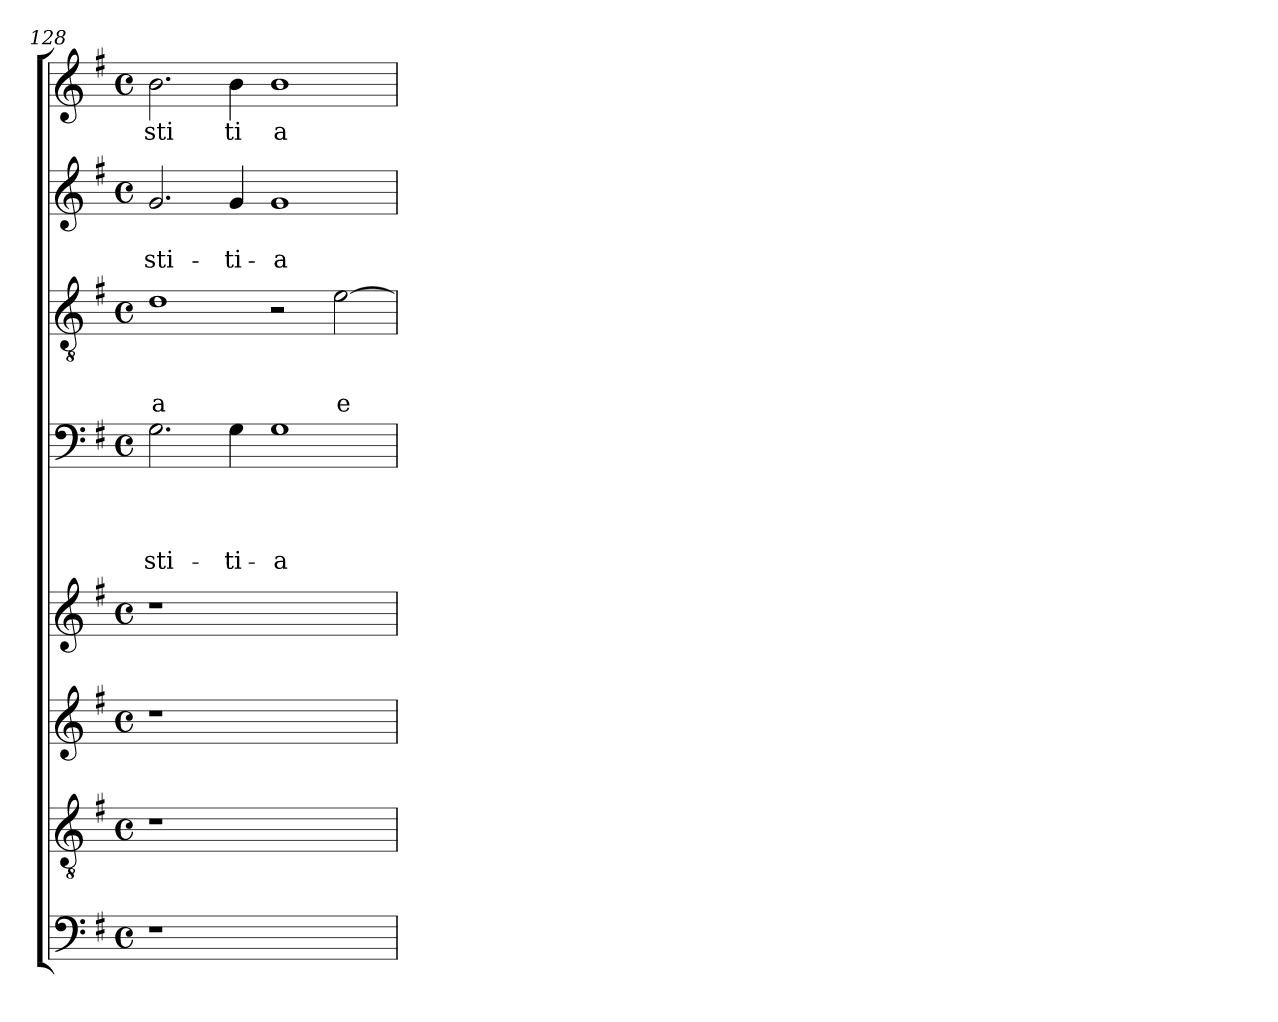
**kern	**kern	**kern	**kern	**kern	**text	**text	**text	**text	**kern	**text	**text	**text	**kern	**text	**text	**kern	**text
*part8	*part7	*part6	*part5	*part4	*part4	*part4	*part4	*part4	*part3	*part3	*part3	*part3	*part2	*part2	*part2	*part1	*part1
*staff8	*staff7	*staff6	*staff5	*staff4	*staff4	*staff4	*staff4	*staff4	*staff3	*staff3	*staff3	*staff3	*staff2	*staff2	*staff2	*staff1	*staff1
*clefF4	*clefGv2	*clefG2	*clefG2	*clefF4	*	*	*	*	*clefGv2	*	*	*	*clefG2	*	*	*clefG2	*
*k[f#]	*k[f#]	*k[f#]	*k[f#]	*k[f#]	*	*	*	*	*k[f#]	*	*	*	*k[f#]	*	*	*k[f#]	*
*G:	*G:	*G:	*G:	*G:	*	*	*	*	*G:	*	*	*	*G:	*	*	*G:	*
*M4/4	*M4/4	*M4/4	*M4/4	*M4/4	*	*	*	*	*M4/4	*	*	*	*M4/4	*	*	*M4/4	*
*met(c)	*met(c)	*met(c)	*met(c)	*met(c)	*	*	*	*	*met(c)	*	*	*	*met(c)	*	*	*met(c)	*
=128	=128	=128	=128	=128	=128	=128	=128	=128	=128	=128	=128	=128	=128	=128	=128	=128	=128
!	!	!	!	!	!	!	!	!LO:LY:b	!	!	!	!LO:LY:b	!	!	!LO:LY:b	!	!LO:LY:b
1r	1r	1r	1r	2.G\	.	.	.	-sti-	1d	.	.	-a	2.g/	.	-sti-	2.b\	sti
!	!	!	!	!	!	!	!	!LO:LY:b	!	!	!	!	!	!	!LO:LY:b	!	!LO:LY:b
.	.	.	.	4G\	.	.	.	-ti-	.	.	.	.	4g/	.	-ti-	4b\	ti
!	!	!	!	!	!	!	!	!LO:LY:b	!	!	!	!	!	!	!LO:LY:b	!	!LO:LY:b
1ryy	1ryy	1ryy	1ryy	1G	.	.	.	-a	2r	.	.	.	1g	.	-a	1b	a
!	!	!	!	!	!	!	!	!	!	!	!	!LO:LY:b	!	!	!	!	!
.	.	.	.	.	.	.	.	.	[>2e\	.	.	e-	.	.	.	.	.
=	=	=	=	=	=	=	=	=	=	=	=	=	=	=	=	=	=
*-	*-	*-	*-	*-	*-	*-	*-	*-	*-	*-	*-	*-	*-	*-	*-	*-	*-
